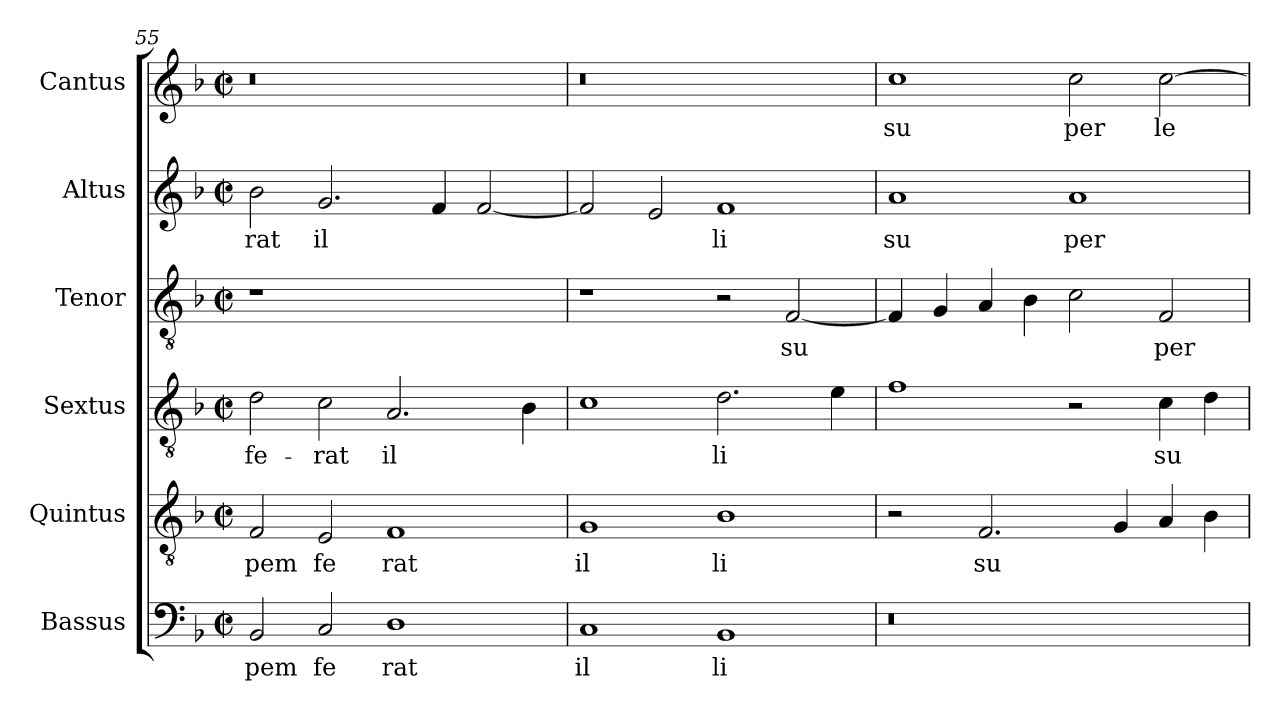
**kern	**text	**kern	**text	**kern	**text	**kern	**text	**kern	**text	**kern	**text
*part6	*part6	*part5	*part5	*part4	*part4	*part3	*part3	*part2	*part2	*part1	*part1
*staff6	*staff6	*staff5	*staff5	*staff4	*staff4	*staff3	*staff3	*staff2	*staff2	*staff1	*staff1
*I"Bassus	*	*I"Quintus	*	*I"Sextus	*	*I"Tenor	*	*I"Altus	*	*I"Cantus	*
*clefF4	*	*clefGv2	*	*clefGv2	*	*clefGv2	*	*clefG2	*	*clefG2	*
*k[b-]	*	*k[b-]	*	*k[b-]	*	*k[b-]	*	*k[b-]	*	*k[b-]	*
*F:	*	*F:	*	*F:	*	*F:	*	*F:	*	*F:	*
*M2/2	*	*M2/2	*	*M2/2	*	*M2/2	*	*M2/2	*	*M2/2	*
*met(c|)	*	*met(c|)	*	*met(c|)	*	*met(c|)	*	*met(c|)	*	*met(c|)	*
=55	=55	=55	=55	=55	=55	=55	=55	=55	=55	=55	=55
!	!LO:LY:b:cj	!	!LO:LY:b:cj	!	!LO:LY:b:cj	!	!	!	!LO:LY:b:cj	!	!
2BB-/	pem	2F/	pem	2d\	fe-	1r	.	2b-\	rat	0r	.
!	!LO:LY:b:cj	!	!LO:LY:b:cj	!	!LO:LY:b:cj	!	!	!	!LO:LY:b:cj	!	!
2C/	fe	2E/	fe	2c\	-rat	.	.	2.g/	il	.	.
!	!LO:LY:b:cj	!	!LO:LY:b:cj	!	!LO:LY:b:cj	!	!	!	!	!	!
1D	rat	1F	rat	2.A/	il-	1ryy	.	.	.	.	.
!	!	!	!	!	!	!	!	!	!LO:LY:b:cj	!	!
.	.	.	.	.	.	.	.	4f/	.	.	.
!	!	!	!	!	!	!	!	!	!LO:LY:b:cj	!	!
.	.	.	.	.	.	.	.	[<2f/	.	.	.
!	!	!	!	!	!LO:LY:b:cj	!	!	!	!	!	!
.	.	.	.	4B-\	--	.	.	.	.	.	.
=56	=56	=56	=56	=56	=56	=56	=56	=56	=56	=56	=56
!	!LO:LY:b:cj	!	!LO:LY:b:cj	!	!LO:LY:b:cj	!	!	!	!LO:LY:b:cj	!	!
1C	il	1G	il	1c	--	1r	.	2f/]	.	0r	.
!	!	!	!	!	!	!	!	!	!LO:LY:b:cj	!	!
.	.	.	.	.	.	.	.	2e/	.	.	.
!	!LO:LY:b:cj	!	!LO:LY:b:cj	!	!LO:LY:b:cj	!	!	!	!LO:LY:b:cj	!	!
1BB-	li	1B-	li	2.d\	-li	2r	.	1f	li	.	.
!	!	!	!	!	!	!	!LO:LY:b:cj	!	!	!	!
.	.	.	.	.	.	[<2F/	su	.	.	.	.
!	!	!	!	!	!LO:LY:b:cj	!	!	!	!	!	!
.	.	.	.	4e\	.	.	.	.	.	.	.
=57	=57	=57	=57	=57	=57	=57	=57	=57	=57	=57	=57
!	!	!	!	!	!LO:LY:b:cj	!	!LO:LY:b:cj	!	!LO:LY:b:cj	!	!LO:LY:b:cj
0r	.	2r	.	1f	.	4F/]	.	1a	su	1cc	su
!	!	!	!	!	!	!	!LO:LY:b:cj	!	!	!	!
.	.	.	.	.	.	4G/	.	.	.	.	.
!	!	!	!LO:LY:b:cj	!	!	!	!LO:LY:b:cj	!	!	!	!
.	.	2.F/	su	.	.	4A/	.	.	.	.	.
!	!	!	!	!	!	!	!LO:LY:b:cj	!	!	!	!
.	.	.	.	.	.	4B-\	.	.	.	.	.
!	!	!	!	!	!	!	!LO:LY:b:cj	!	!LO:LY:b:cj	!	!LO:LY:b:cj
.	.	.	.	2r	.	2c\	.	1a	per	2cc\	per
!	!	!	!LO:LY:b:cj	!	!	!	!	!	!	!	!
.	.	4G/	.	.	.	.	.	.	.	.	.
!	!	!	!LO:LY:b:cj	!	!LO:LY:b:cj	!	!LO:LY:b:cj	!	!	!	!LO:LY:b:cj
.	.	4A/	.	4c\	su-	2F/	per	.	.	[>2cc\	le
!	!	!	!LO:LY:b:cj	!	!LO:LY:b:cj	!	!	!	!	!	!
.	.	4B-\	.	4d\	--	.	.	.	.	.	.
=	=	=	=	=	=	=	=	=	=	=	=
*-	*-	*-	*-	*-	*-	*-	*-	*-	*-	*-	*-
